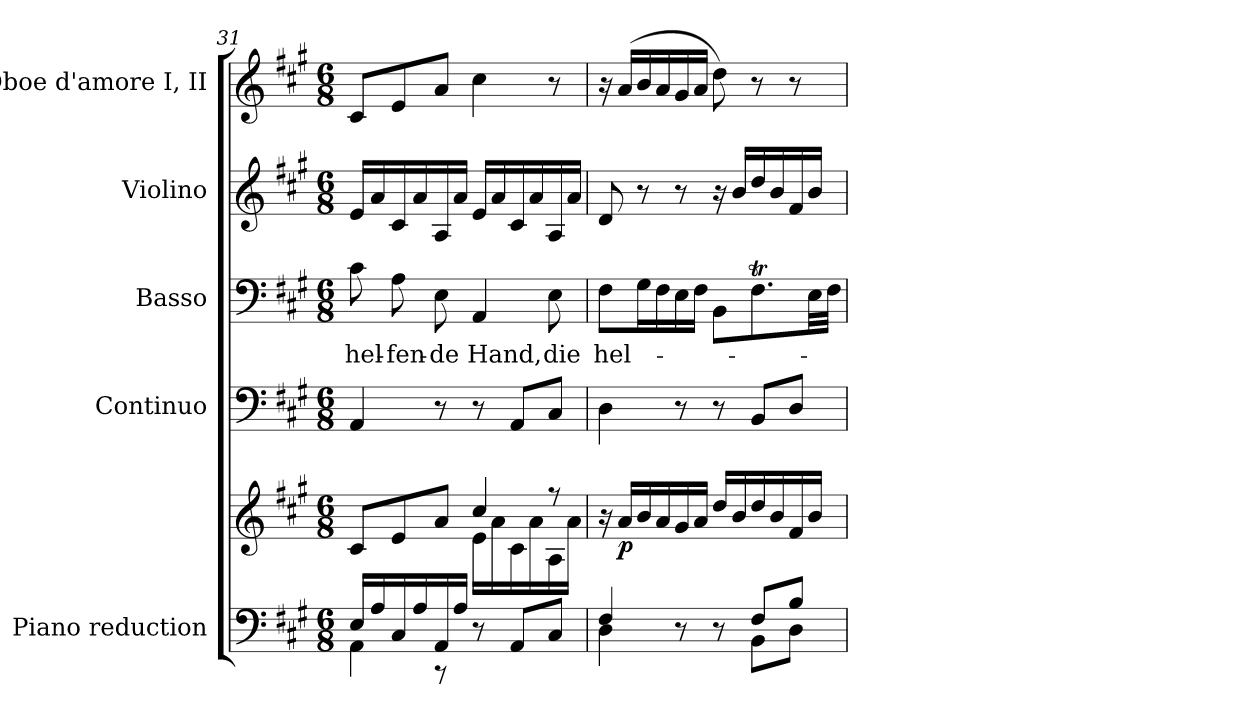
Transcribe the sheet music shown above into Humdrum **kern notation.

**kern	**kern	**dynam	**kern	**kern	**text	**kern	**kern
*part5	*part5	*part5	*part4	*part3	*part3	*part2	*part1
*staff6	*staff5	*staff5/6	*staff4	*staff3	*staff3	*staff2	*staff1
*I"Piano reduction	*	*	*I"Continuo	*I"Basso	*	*I"Violino	*I"Oboe d'amore I, II
*I'Pno	*	*	*	*	*	*I'Vln	*I'Ob
*clefF4	*clefG2	*	*clefF4	*clefF4	*	*clefG2	*clefG2
*k[f#c#g#]	*k[f#c#g#]	*	*k[f#c#g#]	*k[f#c#g#]	*	*k[f#c#g#]	*k[f#c#g#]
*M6/8	*M6/8	*	*M6/8	*M6/8	*	*M6/8	*M6/8
=31	=31	=31	=31	=31	=31	=31	=31
*^	*^	*	*	*	*	*	*
!	!	!	!	!	!	!	!LO:LY:b	!	!
16E/LL	4AA\	8c#/L	4.ryy	.	4AA/	8c#\	hel-	16e/LL	8c#/L
16A/	.	.	.	.	.	.	.	16a/	.
!	!	!	!	!	!	!	!LO:LY:b	!	!
16C#/	.	8e/	.	.	.	8A\	-fen-	16c#/	8e/
16A/	.	.	.	.	.	.	.	16a/	.
!	!	!	!	!	!	!	!LO:LY:b	!	!
16AA/	8r	8a/J	.	.	8r	8E\	-de	16A/	8a/J
16A/JJ	.	.	.	.	.	.	.	16a/JJ	.
!	!	!	!	!	!	!	!LO:LY:b	!	!
8r	4.ryy	4cc#/	16e\LL	.	8r	4AA/	Hand,	16e/LL	4cc#\
.	.	.	16a\	.	.	.	.	16a/	.
8AA/L	.	.	16c#\	.	8AA/L	.	.	16c#/	.
.	.	.	16a\	.	.	.	.	16a/	.
!	!	!	!	!	!	!	!LO:LY:b	!	!
8C#/J	.	8r	16A\	.	8C#/J	8E\	die	16A/	8r
.	.	.	16a\JJ	.	.	.	.	16a/JJ	.
=32	=32	=32	=32	=32	=32	=32	=32	=32	=32
!	!	!	!	!	!	!	!LO:LY:b	!	!
*	*	*v	*v	*	*	*	*	*	*
4F#/	4D\	16r	.	4D\	8F#\L	hel-	8d/	16r
!	!	!	!LO:DY:b	!	!	!	!	!
.	.	16a/LL	p	.	.	.	.	(16a/LL
.	.	16b/	.	.	16G#\L	.	8r	16b/
.	.	16a/	.	.	16F#\	.	.	16a/
8r	8ryy	16g#/	.	8r	16E\	.	8r	16g#/
.	.	16a/JJ	.	.	16F#\JJ	.	.	16a/JJ
8r	8ryy	16dd/LL	.	8r	8BB\L	.	16r	8dd\)
.	.	16b/	.	.	.	.	16b/LL	.
8F#/L	8BB\L	16dd/	.	8BB/L	8.F#T\	.	16dd/	8r
.	.	16b/	.	.	.	.	16b/	.
8B/J	8D\J	16f#/	.	8D/J	.	.	16f#/	8r
.	.	16b/JJ	.	.	32E\LL	.	16b/JJ	.
.	.	.	.	.	32F#\JJJ	.	.	.
*v	*v	*	*	*	*	*	*	*
=	=	=	=	=	=	=	=
*-	*-	*-	*-	*-	*-	*-	*-
